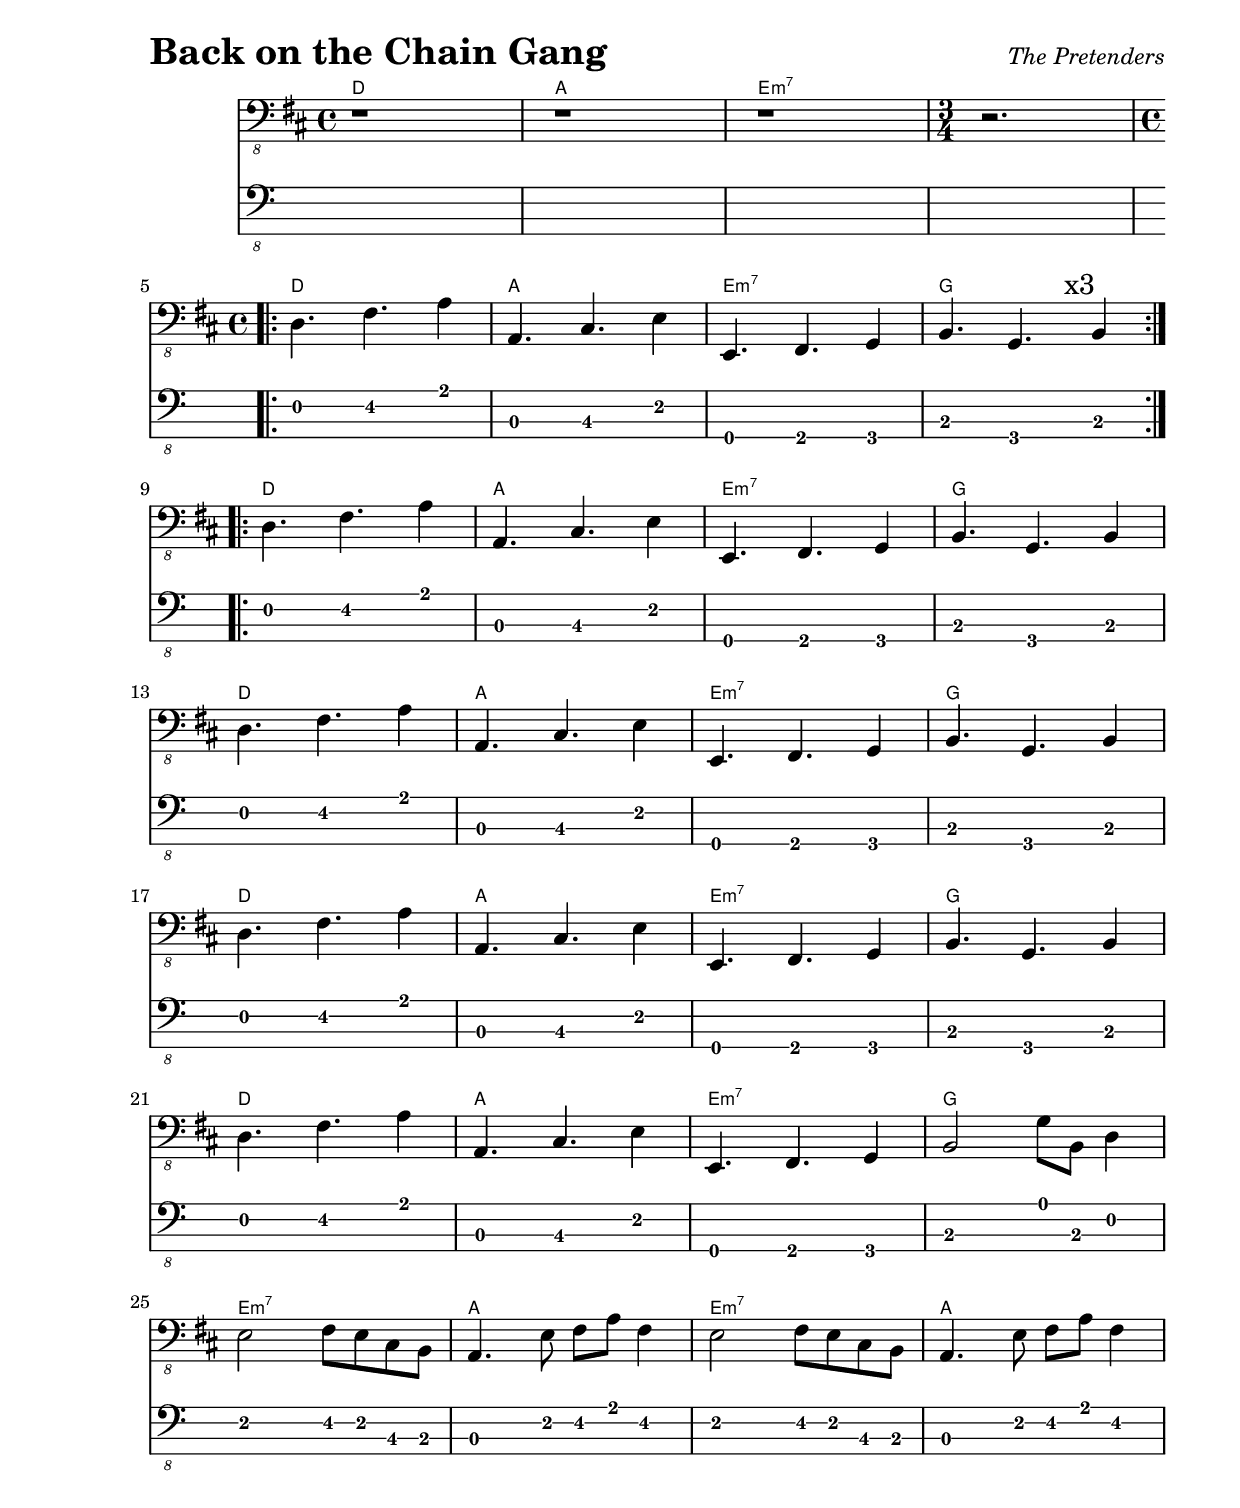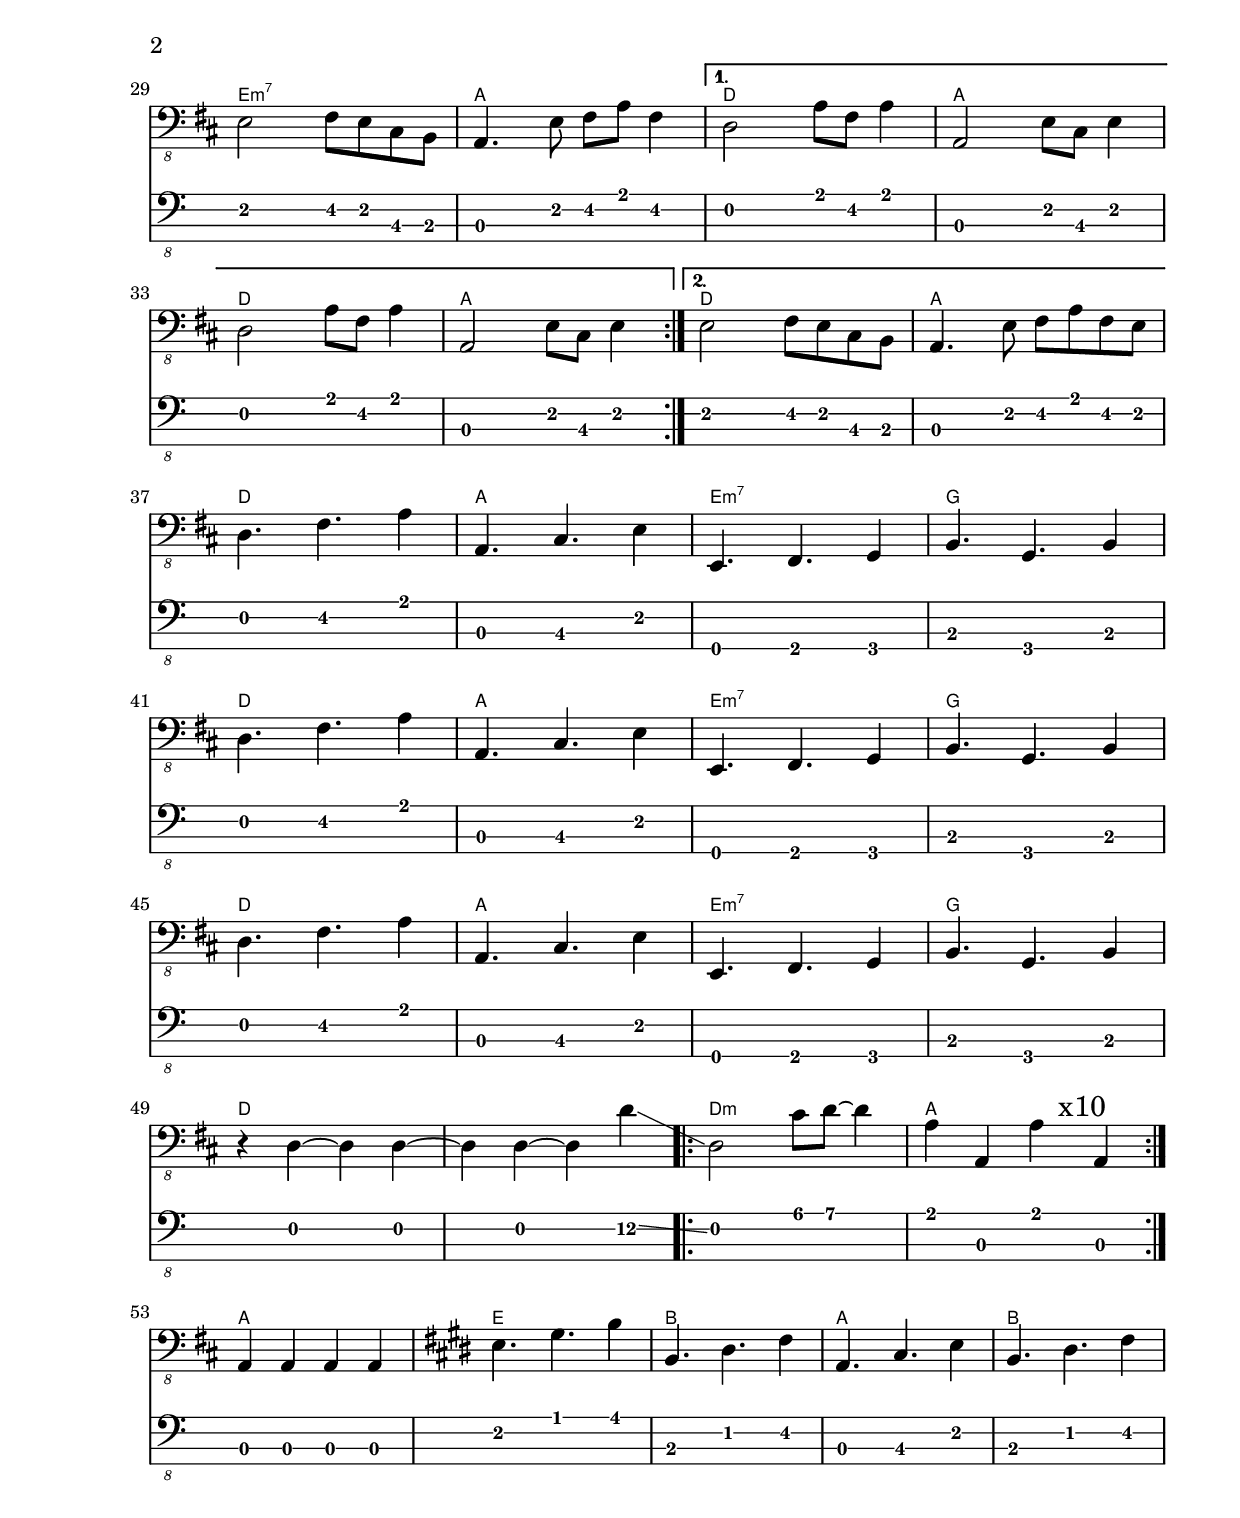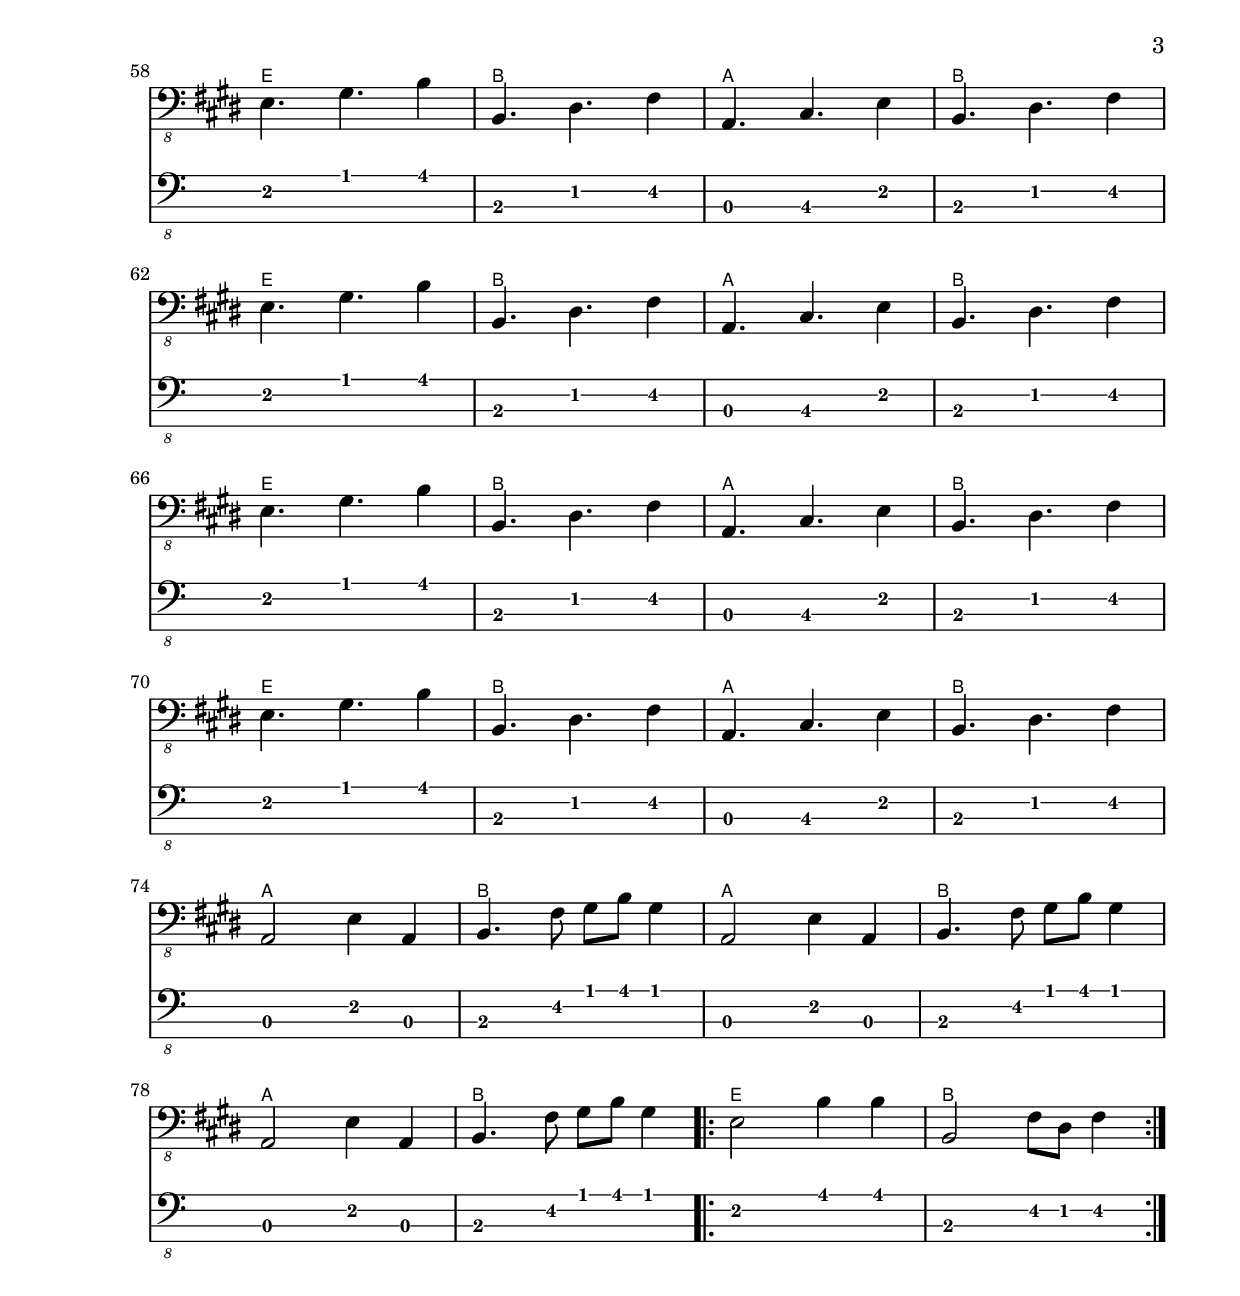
\version "2.18.0"
\include "english.ly"

\header {
  piece = \markup { \fontsize #4 \bold "Back on the Chain Gang" }
  opus = \markup { \italic "The Pretenders" }
}

\paper { 
  left-margin = 1.0 \in
  right-margin = 0.5 \in
  top-margin = 1.0 \in
  bottom-margin = 1.0 \in
}

global = {
  \time 4/4
  % \tempo "Pop rock" 4 = 118
}

sbreak = { \break  }
cbreak = { \break }

my_notes = \relative c {
  \clef "bass_8"
  \key d \major
 
  r1 | r1 | r1 | 
  \time 3/4 
  r2. | 
  
  \time 4/4
  \sbreak
  \repeat volta 3 {
    d,4. fs4. a4 | a,4. cs4. e4 | e,4. fs4. g4 | b4. g4. \mark \markup { x3 } b4 
  }
 
  \sbreak
  \repeat volta 2 {
    d4. fs4. a4 | a,4. cs4. e4 | e,4. fs4. g4 | b4. g4. b4 |
    \cbreak
    d4. fs4. a4 | a,4. cs4. e4 | e,4. fs4. g4 | b4. g4. b4 |
    \cbreak
    d4. fs4. a4 | a,4. cs4. e4 | e,4. fs4. g4 | b4. g4. b4 |
    \cbreak
    d4. fs4. a4 | a,4. cs4. e4 | e,4. fs4. g4 | b2 g'8 b,8 d4 |
    \cbreak
    e2 fs8 e cs b | a4. e'8 fs a fs4 |
    e2 fs8 e cs b | a4. e'8 fs a fs4 |
    \cbreak
    e2 fs8 e cs b | a4. e'8 fs a fs4 |
  } \alternative {
    { 
      d2 a'8 fs a4 | a,2 e'8 cs e4 | \cbreak
      d2 a'8 fs a4 | a,2 e'8 cs e4 |
    }
    {
      e2 fs8 e cs b | a4. e'8 fs a fs e |
    }
  }

  \sbreak
  d4. fs4. a4 | a,4. cs4. e4 | e,4. fs4. g4 | b4. g4. b4 |
  \cbreak
  d4. fs4. a4 | a,4. cs4. e4 | e,4. fs4. g4 | b4. g4. b4 |
  \cbreak
  d4. fs4. a4 | a,4. cs4. e4 | e,4. fs4. g4 | b4. g4. b4 |

  \sbreak
  r4 d4 ~ d4 d4 ~ | d4 d4 ~ d4 d'4\2 \glissando |
  \repeat volta 10 {
    d,2 cs'8 d8 ~ d4 |
    a4 a,4 a'4 \mark \markup { x10 } a,4
  }
  
  \sbreak
  a4 a a a |
  \key e \major

  e'4. gs4. b4 | b,4. ds4. fs4 | a,4. cs4. e4 | b4. ds4. fs4 |
  \cbreak
  e4. gs4. b4 | b,4. ds4. fs4 | a,4. cs4. e4 | b4. ds4. fs4 |
  \cbreak
  e4. gs4. b4 | b,4. ds4. fs4 | a,4. cs4. e4 | b4. ds4. fs4 |
  \cbreak
  e4. gs4. b4 | b,4. ds4. fs4 | a,4. cs4. e4 | b4. ds4. fs4 |
  \cbreak
  e4. gs4. b4 | b,4. ds4. fs4 | a,4. cs4. e4 | b4. ds4. fs4 |
  
  \sbreak
  a,2 e'4 a,4 | b4. fs'8 gs8 b gs4 |  
  a,2 e'4 a,4 | b4. fs'8 gs8 b gs4 |  
  \cbreak
  a,2 e'4 a,4 | b4. fs'8 gs8 b gs4 |  
  \repeat volta 2 {
    e2 b'4 b4 |
    %\cadenzaOn \hideNotes g16 \glissando \unHideNotes \cadenzaOff b4
    %\cadenzaOn \hideNotes g16 \glissando \unHideNotes \cadenzaOff b4 | 
    b,2 fs'8 ds8 fs4 | 
  }
} 

my_chords = \chordmode {
  \set majorSevenSymbol = \markup { maj7 }
  
  d1 | a | e:min7 | 
  \time 3/4 
  s2. | 
  
  \time 4/4 
  \repeat volta 3 {
    d1 | a | e:min7 | g
  }
  
 \sbreak
  \repeat volta 2 {
    d1 | a | e:min7 | g |
    d1 | a | e:min7 | g |
    d1 | a | e:min7 | g |
    d1 | a | e:min7 | g |
    e1:min7 | a | e:min7 | a |
    e1:min7 | a |
  } \alternative {
    { 
      d1 | a | d | a |
    }
    { 
      d1 | a
    }
  }
  d1 | a | e:min7 | g |
  d1 | a | e:min7 | g |
  d1 | a | e:min7 | g |

  d1 | d1 |
  \repeat volta 10 {
    d1:min | a
  }
  
  a1 |
  \key e \major
  e1 | b  | a | b |
  e1 | b  | a | b |
  e1 | b  | a | b |
  e1 | b  | a | b |
  e1 | b  | a | b |
  a1 | b | a | b |
  a1 | b |
  \repeat volta 2 { e | b }
  
}

ticktock = \drummode {
}

my_music = <<
  \new ChordNames {
    \set ChordNames.midiInstrument = "percussive organ"
    \set ChordNames.midiMaximumVolume = #0.4
    \set chordChanges = ##t
    \global
    \my_chords
  }
  \new Staff {
    \set Staff.midiInstrument = #"electric bass (finger)"
    \set Staff.midiMinimumVolume = #0.7
    \set Staff.midiMaximumVolume = #0.95
    \global
    \my_notes
  }
  \tag #'scoreOnly
  \new TabStaff
    \with { stringTunings = #bass-tuning } 
  { 
    %\set TabStaff.minimumFret = #1
    %\set TabStaff.restrainOpenStrings = ##t
    \global
    \my_notes
  }
  \tag #'midiOnly
  \new DrumStaff = TickTock <<
    \new DrumVoice = "ticktock" {
      \set DrumStaff.instrumentName = "TickTock"
      \set DrumStaff.midiMaximumVolume = #0.7
      \global
      \ticktock
    }
  >>
>>
  
\score {
  \removeWithTag #'midiOnly \my_music
  \layout {
    \context {
      \Score
        \override StringNumber #'stencil = ##f
        \override ChordName.font-size = -2
    }
  }
}

\score {
  \removeWithTag #'scoreOnly \unfoldRepeats \my_music
  \midi {}
}
